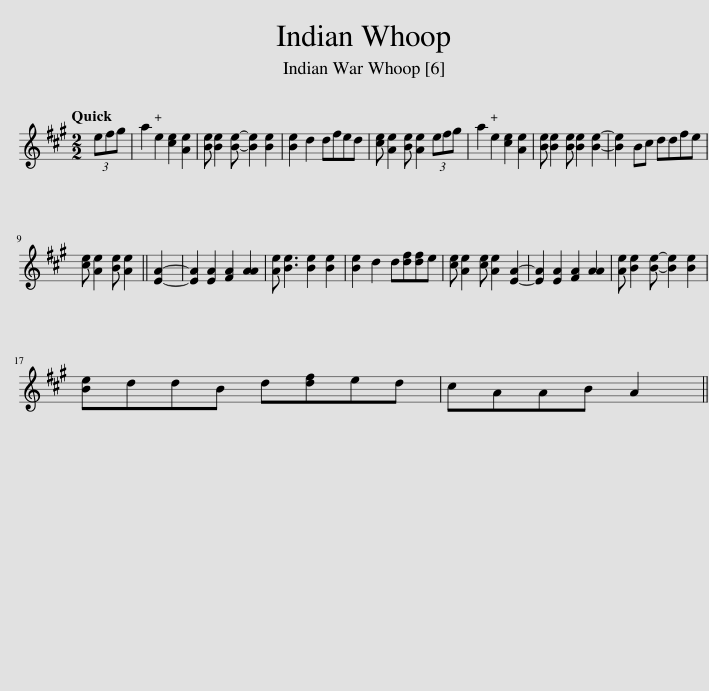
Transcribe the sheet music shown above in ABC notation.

X:1
L:1/8
Q:1/4=120
M:2/2
I:linebreak $
K:A
V:1 treble
V:1
 (3efg | a2 e2 [ce]2 [Ae]2 | [Be] [Be]2 [Be]- [Be]2 [Be]2 | [Be]2 d2 dfed | [ce] [Ae]2 [Be] [Ae]2 (3efg | %5
 a2 e2 [ce]2 [Ae]2 | [Be] [Be]2 [Be] [Be]2 [Be]2- | [Be]2 Bc ddfe |$ [ce] [Ae]2 [Be] [Ae]2 || [EA]2- | %10
 [EA]2 [EA]2 [FA]2 [AA]2 | [Ae] [Be]3 [Be]2 [Be]2 | [Be]2 d2 d[df][df]e | [ce] [Ae]2 [ce] [Ae]2 [EA]2- | [EA]2 [EA]2 [FA]2 [AA]2 | %15
 [Ae] [Be]2 [Be]- [Be]2 [Be]2 |$ [Be]ddB d[df]ed | cAAB A2 || %18
